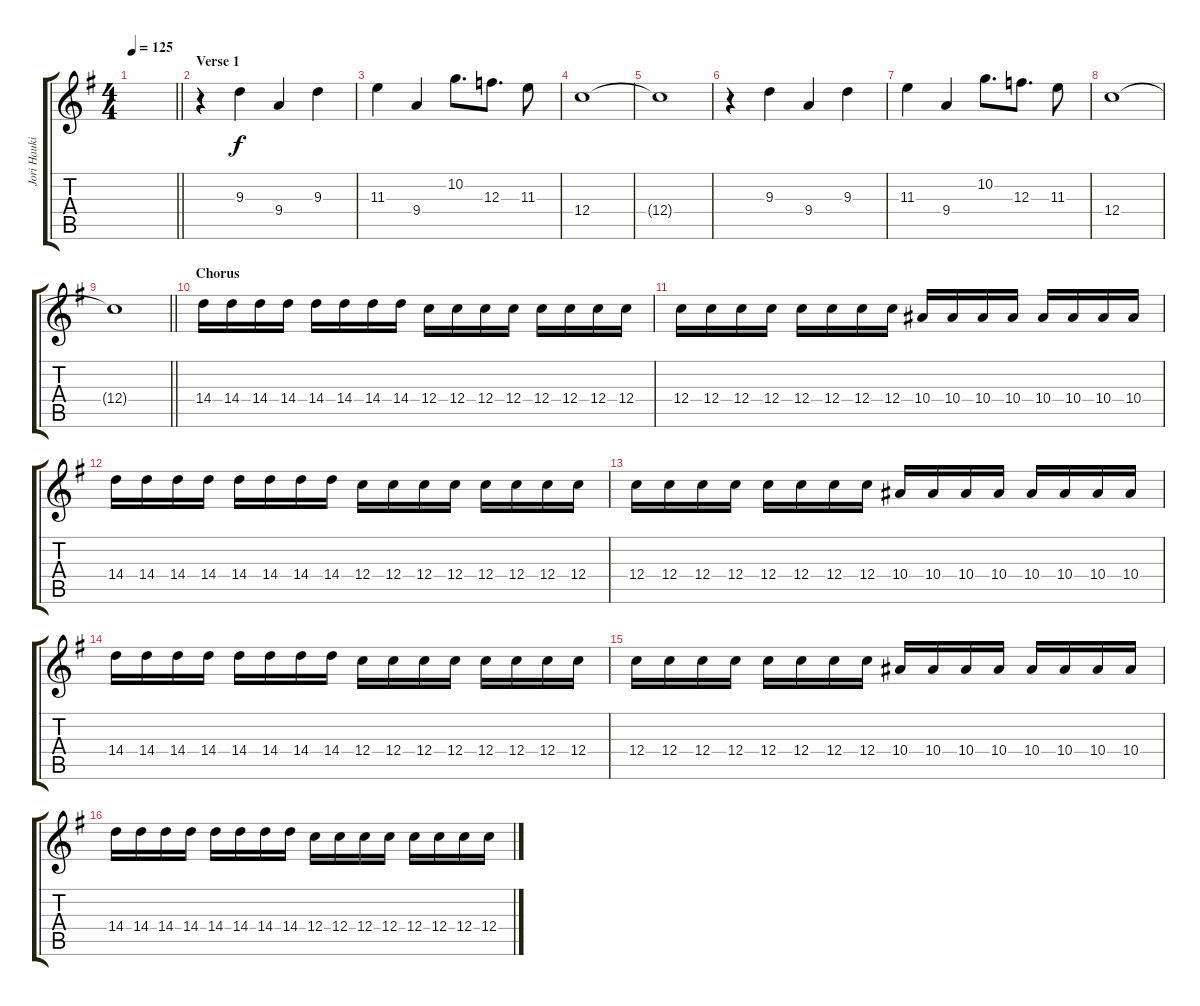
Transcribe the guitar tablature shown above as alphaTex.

\track ("Jori Haukio (lead guitar)" "Jori Hauki") {instrument distortionguitar}
\staff {score tabs}
\tuning (D4 A3 F3 C3 G2 D2) {hide}
\ts (4 4)
\tempo 125
\clef g2
\barLineRight lightlight
\ks g
|
\section ("" "Verse 1")
r.4 9.3.4 9.4.4 9.3.4 |
11.3.4 9.4.4 10.2.8{d} 12.3.8{d} 11.3.8 |
12.4.1 |
12.4{t}.1 |
r.4 9.3.4 9.4.4 9.3.4 |
11.3.4 9.4.4 10.2.8{d} 12.3.8{d} 11.3.8 |
12.4.1 |
\barLineRight lightlight
12.4{t}.1 |
\section ("" "Chorus")
\ks eminor
14.4.16 14.4.16 14.4.16 14.4.16 14.4.16 14.4.16 14.4.16 14.4.16 12.4.16 12.4.16 12.4.16 12.4.16 12.4.16 12.4.16 12.4.16 12.4.16 |
12.4.16 12.4.16 12.4.16 12.4.16 12.4.16 12.4.16 12.4.16 12.4.16 10.4.16 10.4.16 10.4.16 10.4.16 10.4.16 10.4.16 10.4.16 10.4.16 |
14.4.16 14.4.16 14.4.16 14.4.16 14.4.16 14.4.16 14.4.16 14.4.16 12.4.16 12.4.16 12.4.16 12.4.16 12.4.16 12.4.16 12.4.16 12.4.16 |
12.4.16 12.4.16 12.4.16 12.4.16 12.4.16 12.4.16 12.4.16 12.4.16 10.4.16 10.4.16 10.4.16 10.4.16 10.4.16 10.4.16 10.4.16 10.4.16 |
14.4.16 14.4.16 14.4.16 14.4.16 14.4.16 14.4.16 14.4.16 14.4.16 12.4.16 12.4.16 12.4.16 12.4.16 12.4.16 12.4.16 12.4.16 12.4.16 |
12.4.16 12.4.16 12.4.16 12.4.16 12.4.16 12.4.16 12.4.16 12.4.16 10.4.16 10.4.16 10.4.16 10.4.16 10.4.16 10.4.16 10.4.16 10.4.16 |
14.4.16 14.4.16 14.4.16 14.4.16 14.4.16 14.4.16 14.4.16 14.4.16 12.4.16 12.4.16 12.4.16 12.4.16 12.4.16 12.4.16 12.4.16 12.4.16
